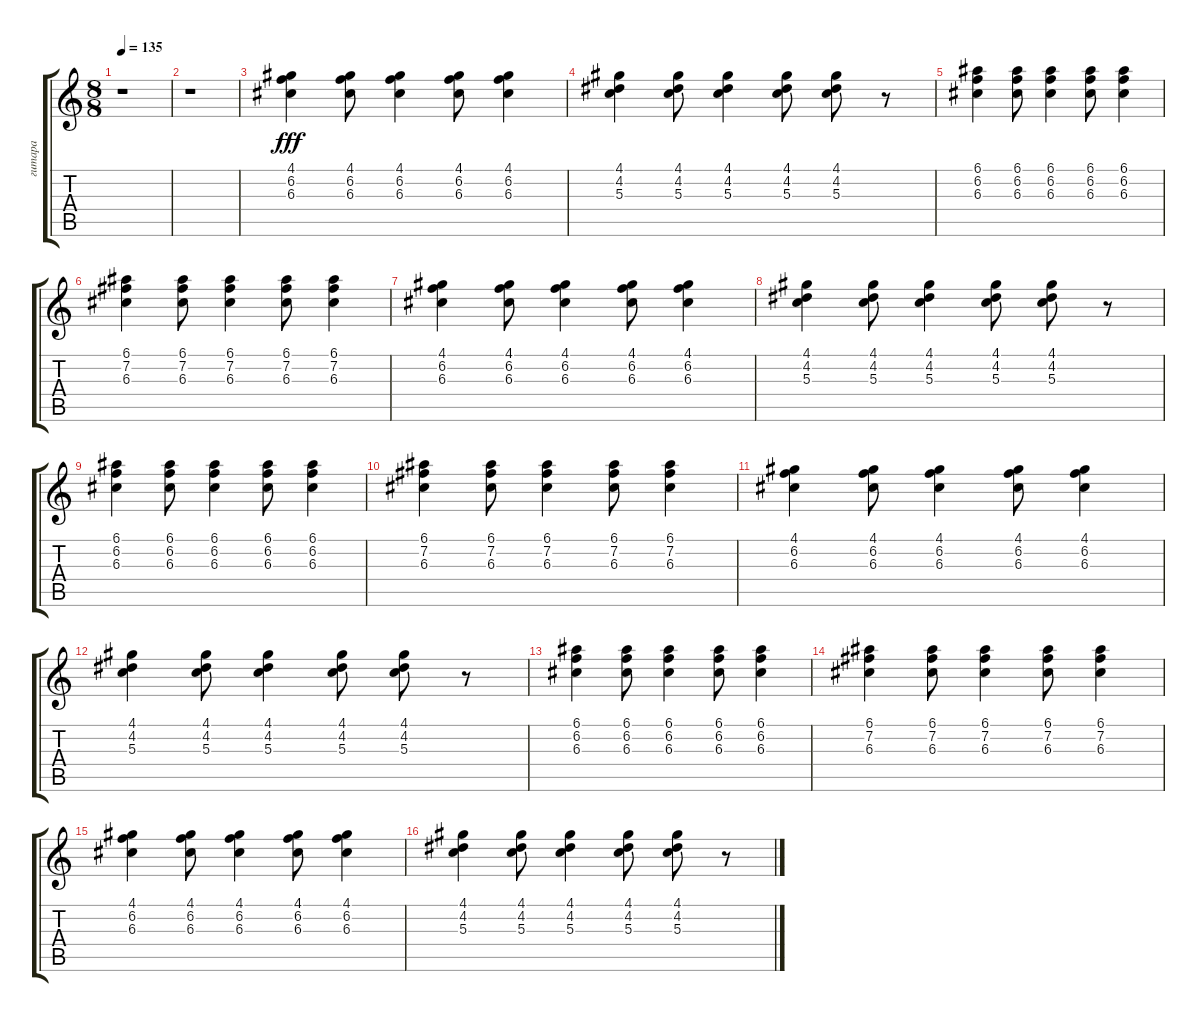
\track ("гитара" "гитара") {instrument acousticguitarsteel}
\staff {score tabs}
\tuning (E4 B3 G3 D3 A2 E2) {hide}
\ts (8 8)
\tempo 135
\clef g2
\ks c
r.1{dy fff} |
r.1 |
(4.1 6.2 6.3).4 (4.1 6.2 6.3).8 (4.1 6.2 6.3).4 (4.1 6.2 6.3).8 (4.1 6.2 6.3).4 |
(4.1 4.2 5.3).4 (4.1 4.2 5.3).8 (4.1 4.2 5.3).4 (4.1 4.2 5.3).8 (4.1 4.2 5.3).8 r.8 |
(6.1 6.2 6.3).4 (6.1 6.2 6.3).8 (6.1 6.2 6.3).4 (6.1 6.2 6.3).8 (6.1 6.2 6.3).4 |
(6.1 7.2 6.3).4 (6.1 7.2 6.3).8 (6.1 7.2 6.3).4 (6.1 7.2 6.3).8 (6.1 7.2 6.3).4 |
(4.1 6.2 6.3).4 (4.1 6.2 6.3).8 (4.1 6.2 6.3).4 (4.1 6.2 6.3).8 (4.1 6.2 6.3).4 |
(4.1 4.2 5.3).4 (4.1 4.2 5.3).8 (4.1 4.2 5.3).4 (4.1 4.2 5.3).8 (4.1 4.2 5.3).8 r.8 |
(6.1 6.2 6.3).4 (6.1 6.2 6.3).8 (6.1 6.2 6.3).4 (6.1 6.2 6.3).8 (6.1 6.2 6.3).4 |
(6.1 7.2 6.3).4 (6.1 7.2 6.3).8 (6.1 7.2 6.3).4 (6.1 7.2 6.3).8 (6.1 7.2 6.3).4 |
(4.1 6.2 6.3).4 (4.1 6.2 6.3).8 (4.1 6.2 6.3).4 (4.1 6.2 6.3).8 (4.1 6.2 6.3).4 |
(4.1 4.2 5.3).4 (4.1 4.2 5.3).8 (4.1 4.2 5.3).4 (4.1 4.2 5.3).8 (4.1 4.2 5.3).8 r.8 |
(6.1 6.2 6.3).4 (6.1 6.2 6.3).8 (6.1 6.2 6.3).4 (6.1 6.2 6.3).8 (6.1 6.2 6.3).4 |
(6.1 7.2 6.3).4 (6.1 7.2 6.3).8 (6.1 7.2 6.3).4 (6.1 7.2 6.3).8 (6.1 7.2 6.3).4 |
(4.1 6.2 6.3).4 (4.1 6.2 6.3).8 (4.1 6.2 6.3).4 (4.1 6.2 6.3).8 (4.1 6.2 6.3).4 |
(4.1 4.2 5.3).4 (4.1 4.2 5.3).8 (4.1 4.2 5.3).4 (4.1 4.2 5.3).8 (4.1 4.2 5.3).8 r.8
